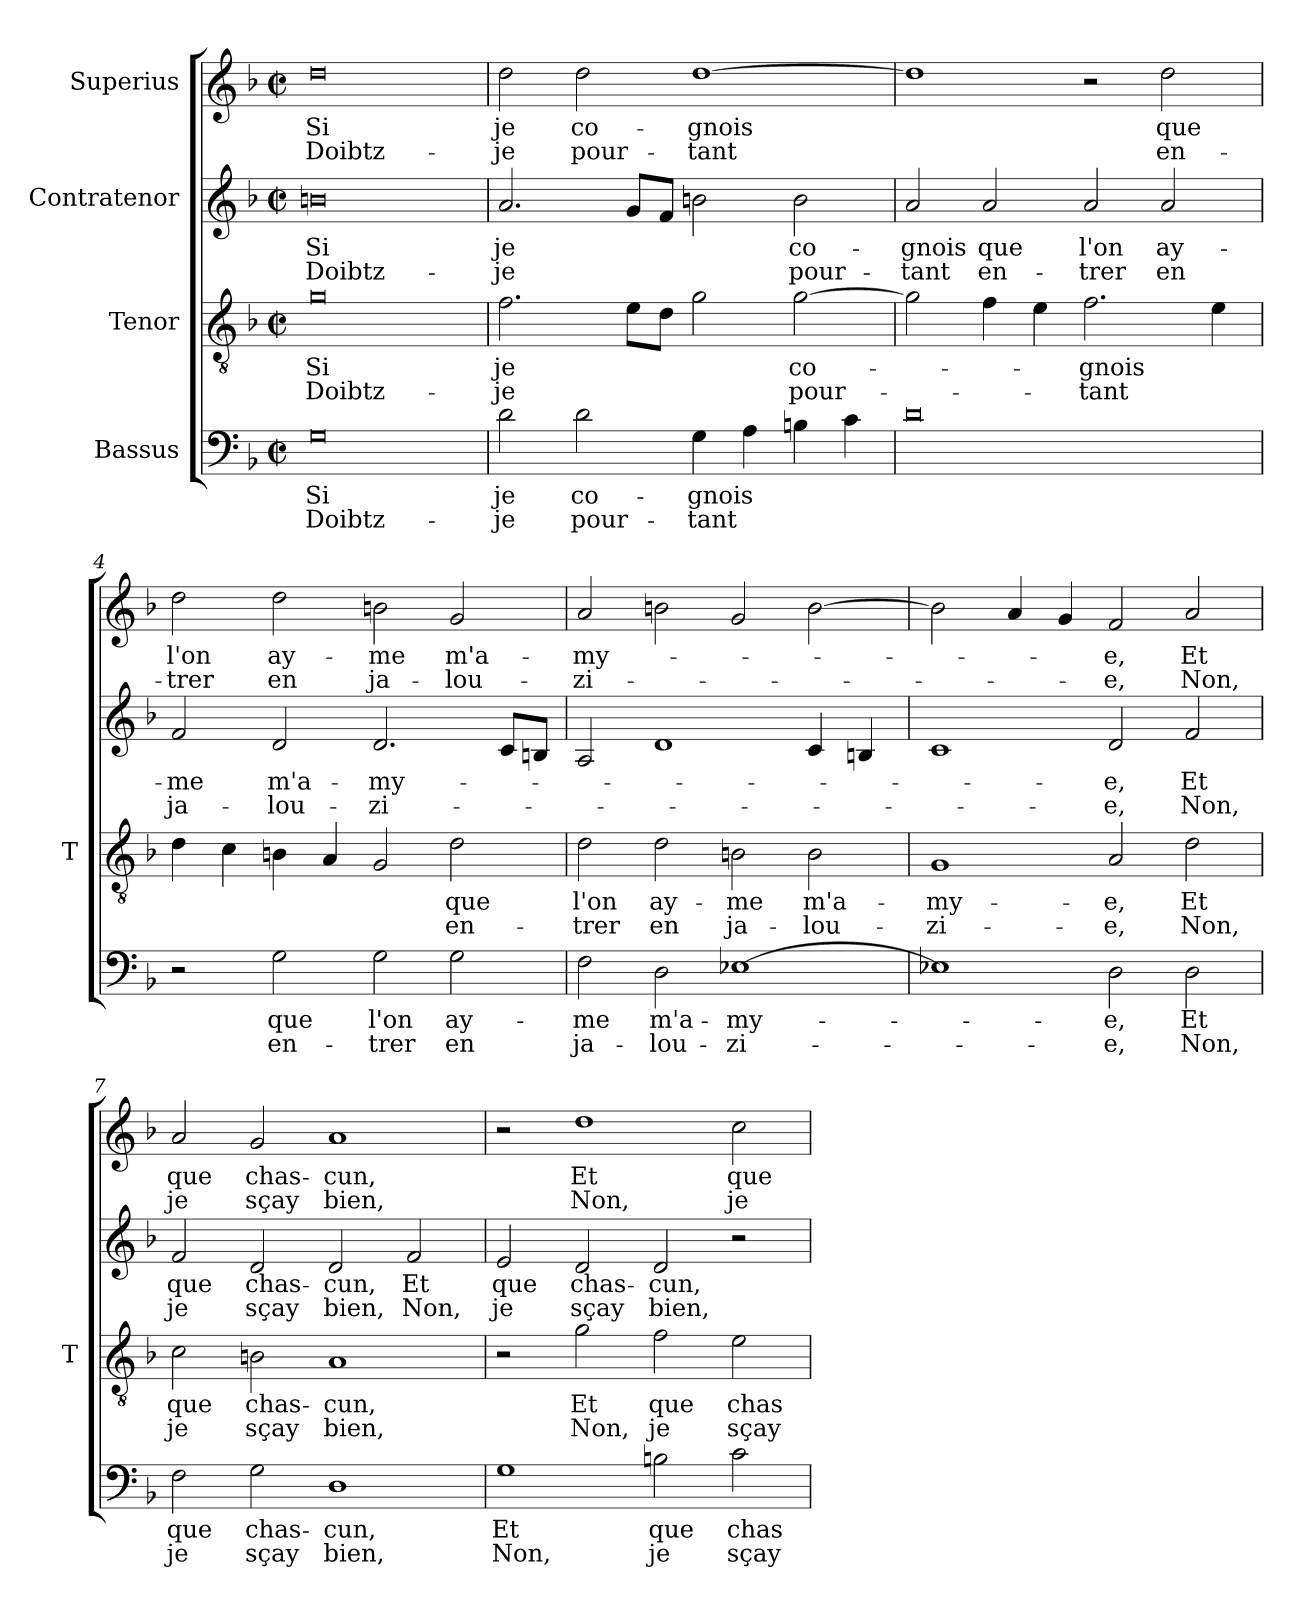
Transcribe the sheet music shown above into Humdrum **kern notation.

**kern	**text	**text	**kern	**text	**text	**kern	**text	**text	**kern	**text	**text
*part4	*part4	*part4	*part3	*part3	*part3	*part2	*part2	*part2	*part1	*part1	*part1
*staff4	*staff4	*staff4	*staff3	*staff3	*staff3	*staff2	*staff2	*staff2	*staff1	*staff1	*staff1
*I"Bassus	*	*	*I"Tenor	*	*	*I"Contratenor	*	*	*I"Superius	*	*
*	*	*	*I'T	*	*	*	*	*	*	*	*
*clefF4	*	*	*clefGv2	*	*	*clefG2	*	*	*clefG2	*	*
*k[b-]	*	*	*k[b-]	*	*	*k[b-]	*	*	*k[b-]	*	*
*F:	*	*	*F:	*	*	*F:	*	*	*F:	*	*
*M2/2	*	*	*M2/2	*	*	*M2/2	*	*	*M2/2	*	*
*met(c|)	*	*	*met(c|)	*	*	*met(c|)	*	*	*met(c|)	*	*
=1	=1	=1	=1	=1	=1	=1	=1	=1	=1	=1	=1
0G	-Si	Doibtz-	0g	-Si	Doibtz-	0b	-Si	Doibtz-	0dd	-Si	Doibtz-
=2	=2	=2	=2	=2	=2	=2	=2	=2	=2	=2	=2
2d	-je	-je	2.f	-je	-je	2.a	-je	-je	2dd	-je	-je
2d	co-	pour-	.	.	.	.	.	.	2dd	co-	pour-
.	.	.	8eL	.	.	8gL	.	.	.	.	.
.	.	.	8dJ	.	.	8fJ	.	.	.	.	.
4G	-gnois	-tant	2g	.	.	2b	.	.	[1dd	-gnois	-tant
4A	.	.	.	.	.	.	.	.	.	.	.
4B	.	.	[2g	co-	pour-	2b	co-	pour-	.	.	.
4c	.	.	.	.	.	.	.	.	.	.	.
=3	=3	=3	=3	=3	=3	=3	=3	=3	=3	=3	=3
0d	.	.	2g]	.	.	2a	-gnois	-tant	1dd]	.	.
.	.	.	4f	.	.	2a	-que	en-	.	.	.
.	.	.	4e	.	.	.	.	.	.	.	.
.	.	.	2.f	-gnois	-tant	2a	-l'on	-trer	2r	.	.
.	.	.	.	.	.	2a	ay-	-en	2dd	-que	en-
.	.	.	4e	.	.	.	.	.	.	.	.
=4	=4	=4	=4	=4	=4	=4	=4	=4	=4	=4	=4
2r	.	.	4d	.	.	2f	-me	ja-	2dd	-l'on	-trer
.	.	.	4c	.	.	.	.	.	.	.	.
2G	-que	en-	4B	.	.	2d	m'a-	lou-	2dd	ay-	-en
.	.	.	4A	.	.	.	.	.	.	.	.
2G	-l'on	-trer	2G	.	.	2.d	my-	zi-	2b	-me	ja-
2G	ay-	-en	2d	-que	en-	.	.	.	2g	m'a-	lou-
.	.	.	.	.	.	8cL	.	.	.	.	.
.	.	.	.	.	.	8BJ	.	.	.	.	.
=5	=5	=5	=5	=5	=5	=5	=5	=5	=5	=5	=5
2F	-me	ja-	2d	-l'on	-trer	2A	.	.	2a	my-	zi-
2D	m'a-	lou-	2d	ay-	-en	1d	.	.	2b	.	.
[1E-X	my-	zi-	2B	-me	ja-	.	.	.	2g	.	.
.	.	.	2B	m'a-	lou-	4c	.	.	[2b	.	.
.	.	.	.	.	.	4B	.	.	.	.	.
=6	=6	=6	=6	=6	=6	=6	=6	=6	=6	=6	=6
1E-X]	.	.	1G	my-	zi-	1c	.	.	2b]	.	.
.	.	.	.	.	.	.	.	.	4a	.	.
.	.	.	.	.	.	.	.	.	4g	.	.
2D	-e,	-e,	2A	-e,	-e,	2d	-e,	-e,	2f	-e,	-e,
2D	-Et	-Non,	2d	-Et	-Non,	2f	-Et	-Non,	2a	-Et	-Non,
=7	=7	=7	=7	=7	=7	=7	=7	=7	=7	=7	=7
2F	-que	-je	2c	-que	-je	2f	-que	-je	2a	-que	-je
2G	chas-	-sçay	2B	chas-	-sçay	2d	chas-	-sçay	2g	chas-	-sçay
1D	-cun,	-bien,	1A	-cun,	-bien,	2d	-cun,	-bien,	1a	-cun,	-bien,
.	.	.	.	.	.	2f	-Et	-Non,	.	.	.
!!LO:PB:g=z
=8	=8	=8	=8	=8	=8	=8	=8	=8	=8	=8	=8
1G	-Et	-Non,	2r	.	.	2e	-que	-je	2r	.	.
.	.	.	2g	-Et	-Non,	2d	chas-	-sçay	1dd	-Et	-Non,
2B	-que	-je	2f	-que	-je	2d	-cun,	-bien,	.	.	.
2c	chas-	-sçay	2e	chas-	-sçay	2r	.	.	2cc	-que	-je
=	=	=	=	=	=	=	=	=	=	=	=
*-	*-	*-	*-	*-	*-	*-	*-	*-	*-	*-	*-
